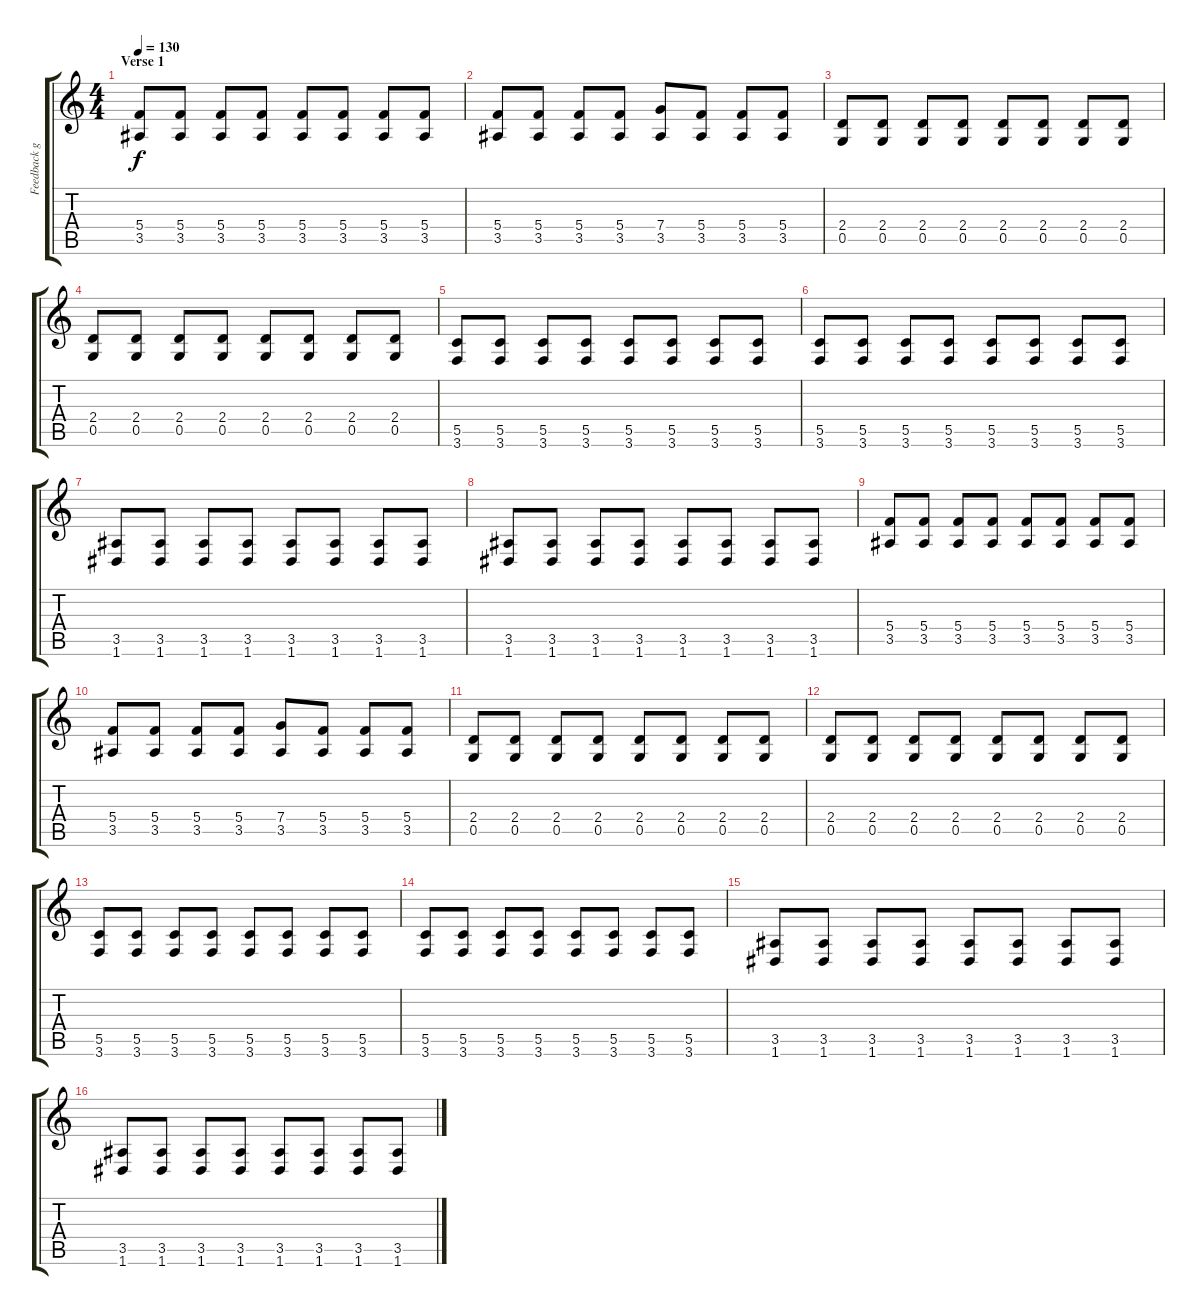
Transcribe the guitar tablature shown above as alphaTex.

\track ("Feedback guitar" "Feedback g") {instrument acousticguitarsteel}
\staff {score tabs}
\tuning (D4 A3 F3 C3 G2 D2) {hide}
\ts (4 4)
\section ("" "Verse 1")
\tempo 130
\clef g2
\ks c
(5.4 3.5).8{dy f volume 10} (5.4 3.5).8 (5.4 3.5).8 (5.4 3.5).8 (5.4 3.5).8 (5.4 3.5).8 (5.4 3.5).8 (5.4 3.5).8 |
(5.4 3.5).8 (5.4 3.5).8 (5.4 3.5).8 (5.4 3.5).8 (7.4 3.5).8 (5.4 3.5).8 (5.4 3.5).8 (5.4 3.5).8 |
(2.4 0.5).8 (2.4 0.5).8 (2.4 0.5).8 (2.4 0.5).8 (2.4 0.5).8 (2.4 0.5).8 (2.4 0.5).8 (2.4 0.5).8 |
(2.4 0.5).8 (2.4 0.5).8 (2.4 0.5).8 (2.4 0.5).8 (2.4 0.5).8 (2.4 0.5).8 (2.4 0.5).8 (2.4 0.5).8 |
(5.5 3.6).8 (5.5 3.6).8 (5.5 3.6).8 (5.5 3.6).8 (5.5 3.6).8 (5.5 3.6).8 (5.5 3.6).8 (5.5 3.6).8 |
(5.5 3.6).8 (5.5 3.6).8 (5.5 3.6).8 (5.5 3.6).8 (5.5 3.6).8 (5.5 3.6).8 (5.5 3.6).8 (5.5 3.6).8 |
(3.5 1.6).8 (3.5 1.6).8 (3.5 1.6).8 (3.5 1.6).8 (3.5 1.6).8{volume 16} (3.5 1.6).8 (3.5 1.6).8 (3.5 1.6).8 |
(3.5 1.6).8 (3.5 1.6).8 (3.5 1.6).8 (3.5 1.6).8 (3.5 1.6).8 (3.5 1.6).8 (3.5 1.6).8 (3.5 1.6).8 |
(5.4 3.5).8{volume 10 balance 8} (5.4 3.5).8 (5.4 3.5).8 (5.4 3.5).8 (5.4 3.5).8 (5.4 3.5).8 (5.4 3.5).8 (5.4 3.5).8 |
(5.4 3.5).8 (5.4 3.5).8 (5.4 3.5).8 (5.4 3.5).8 (7.4 3.5).8 (5.4 3.5).8 (5.4 3.5).8 (5.4 3.5).8 |
(2.4 0.5).8 (2.4 0.5).8 (2.4 0.5).8 (2.4 0.5).8 (2.4 0.5).8 (2.4 0.5).8 (2.4 0.5).8 (2.4 0.5).8 |
(2.4 0.5).8 (2.4 0.5).8 (2.4 0.5).8 (2.4 0.5).8 (2.4 0.5).8 (2.4 0.5).8 (2.4 0.5).8 (2.4 0.5).8 |
(5.5 3.6).8 (5.5 3.6).8 (5.5 3.6).8 (5.5 3.6).8 (5.5 3.6).8 (5.5 3.6).8 (5.5 3.6).8 (5.5 3.6).8 |
(5.5 3.6).8 (5.5 3.6).8 (5.5 3.6).8 (5.5 3.6).8 (5.5 3.6).8 (5.5 3.6).8 (5.5 3.6).8 (5.5 3.6).8 |
(3.5 1.6).8 (3.5 1.6).8 (3.5 1.6).8 (3.5 1.6).8 (3.5 1.6).8{volume 16} (3.5 1.6).8 (3.5 1.6).8 (3.5 1.6).8 |
(3.5 1.6).8 (3.5 1.6).8 (3.5 1.6).8 (3.5 1.6).8 (3.5 1.6).8 (3.5 1.6).8 (3.5 1.6).8 (3.5 1.6).8
